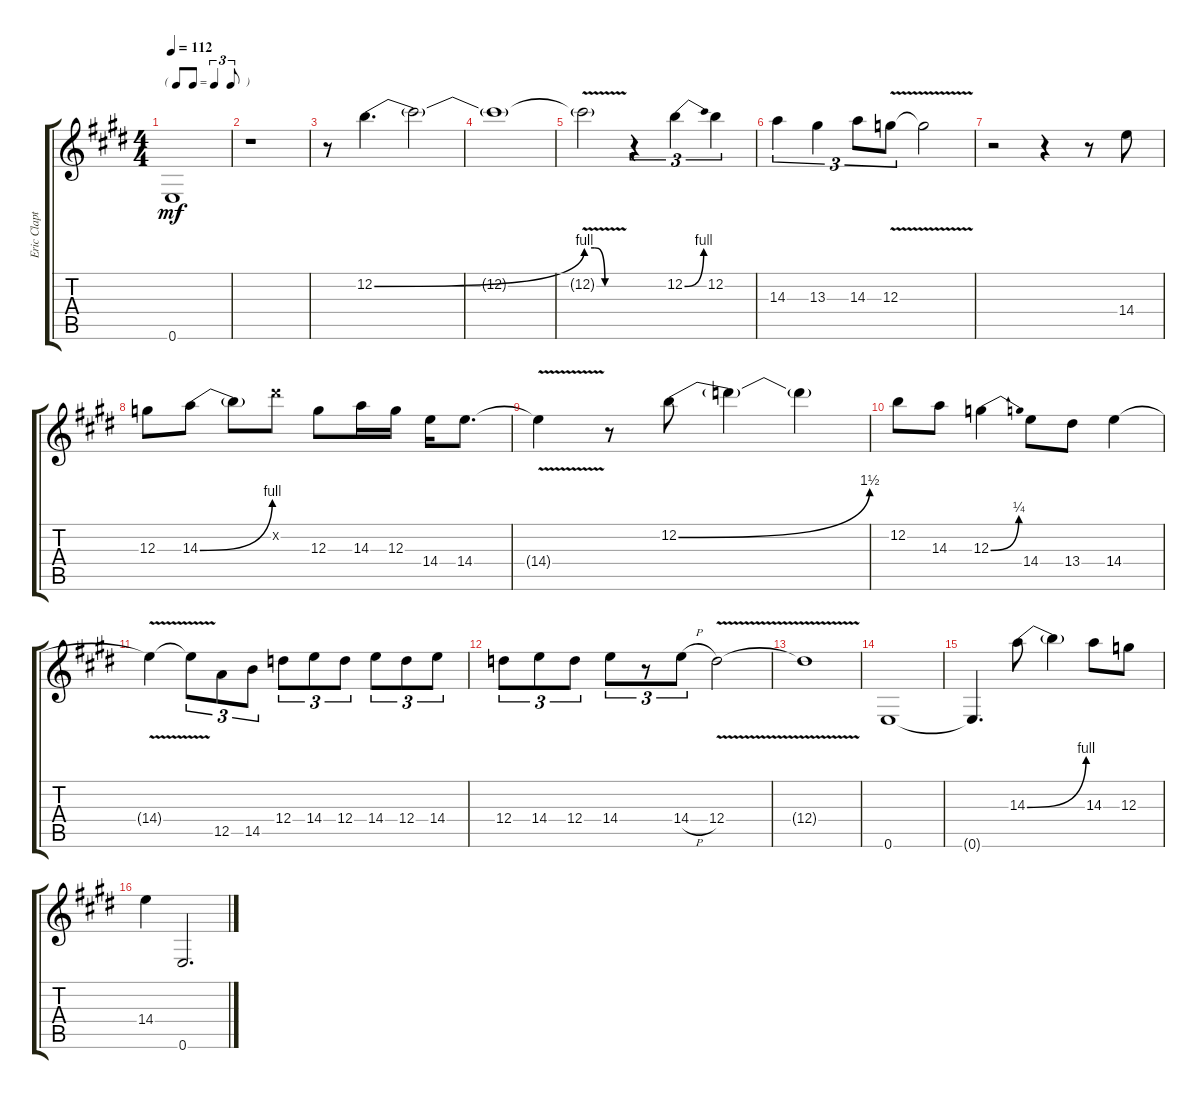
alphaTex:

\track ("Eric Clapton - Electric Guitar" "Eric Clapt") {instrument overdrivenguitar}
\staff {score tabs}
\tuning (E4 B3 G3 D3 A2 E2) {hide}
\ts (4 4)
\tf triplet8th
\tempo 112
\clef g2
\ks e
0.6{t}.1{dy mf} |
r.1 |
r.8 12.2{be (bend 0 0 60 4)}.4{d} 12.2{t}.2 |
12.2{t}.1 |
12.2{be (custom 0 4 15 4 30 0 60 0) v t}.2 r.4{tu (3 2)} 12.2{be (bend 0 0 60 4)}.4{tu (3 2)} 12.2.4{tu (3 2)} |
14.3.4{tu (3 2)} 13.3.4{tu (3 2)} 14.3.8{tu (3 2)} 12.3{v}.8{tu (3 2)} 12.3{v t}.2 |
r.2 r.4 r.8 14.4.8 |
12.3.8 14.3{be (bend 0 0 60 4)}.8 14.3{t}.8 16.2{x}.8 12.3.8 14.3.16 12.3.16 14.4.16 14.4.8{d} |
14.4{v t}.4 r.8 12.2{be (bend 0 0 60 6)}.8 12.2{t}.4 12.2{t}.4 |
12.2.8 14.3.8 12.3{be (bend 0 0 60 1)}.4 14.4.8 13.4.8 14.4.4 |
14.4{v t}.4 14.4{t}.8{tu (3 2)} 12.5.8{tu (3 2)} 14.5.8{tu (3 2)} 12.4.8{tu (3 2)} 14.4.8{tu (3 2)} 12.4.8{tu (3 2)} 14.4.8{tu (3 2)} 12.4.8{tu (3 2)} 14.4.8{tu (3 2)} |
12.4.8{tu (3 2)} 14.4.8{tu (3 2)} 12.4.8{tu (3 2)} 14.4.8{tu (3 2)} r.8{tu (3 2)} 14.4{h}.8{tu (3 2)} 12.4{v}.2 |
12.4{v t}.1 |
0.6.1 |
0.6{t}.4{d} 14.3{be (bend 0 0 60 4)}.8 14.3{t}.4 14.3.8 12.3.8 |
14.4.4 0.6.2{d}
